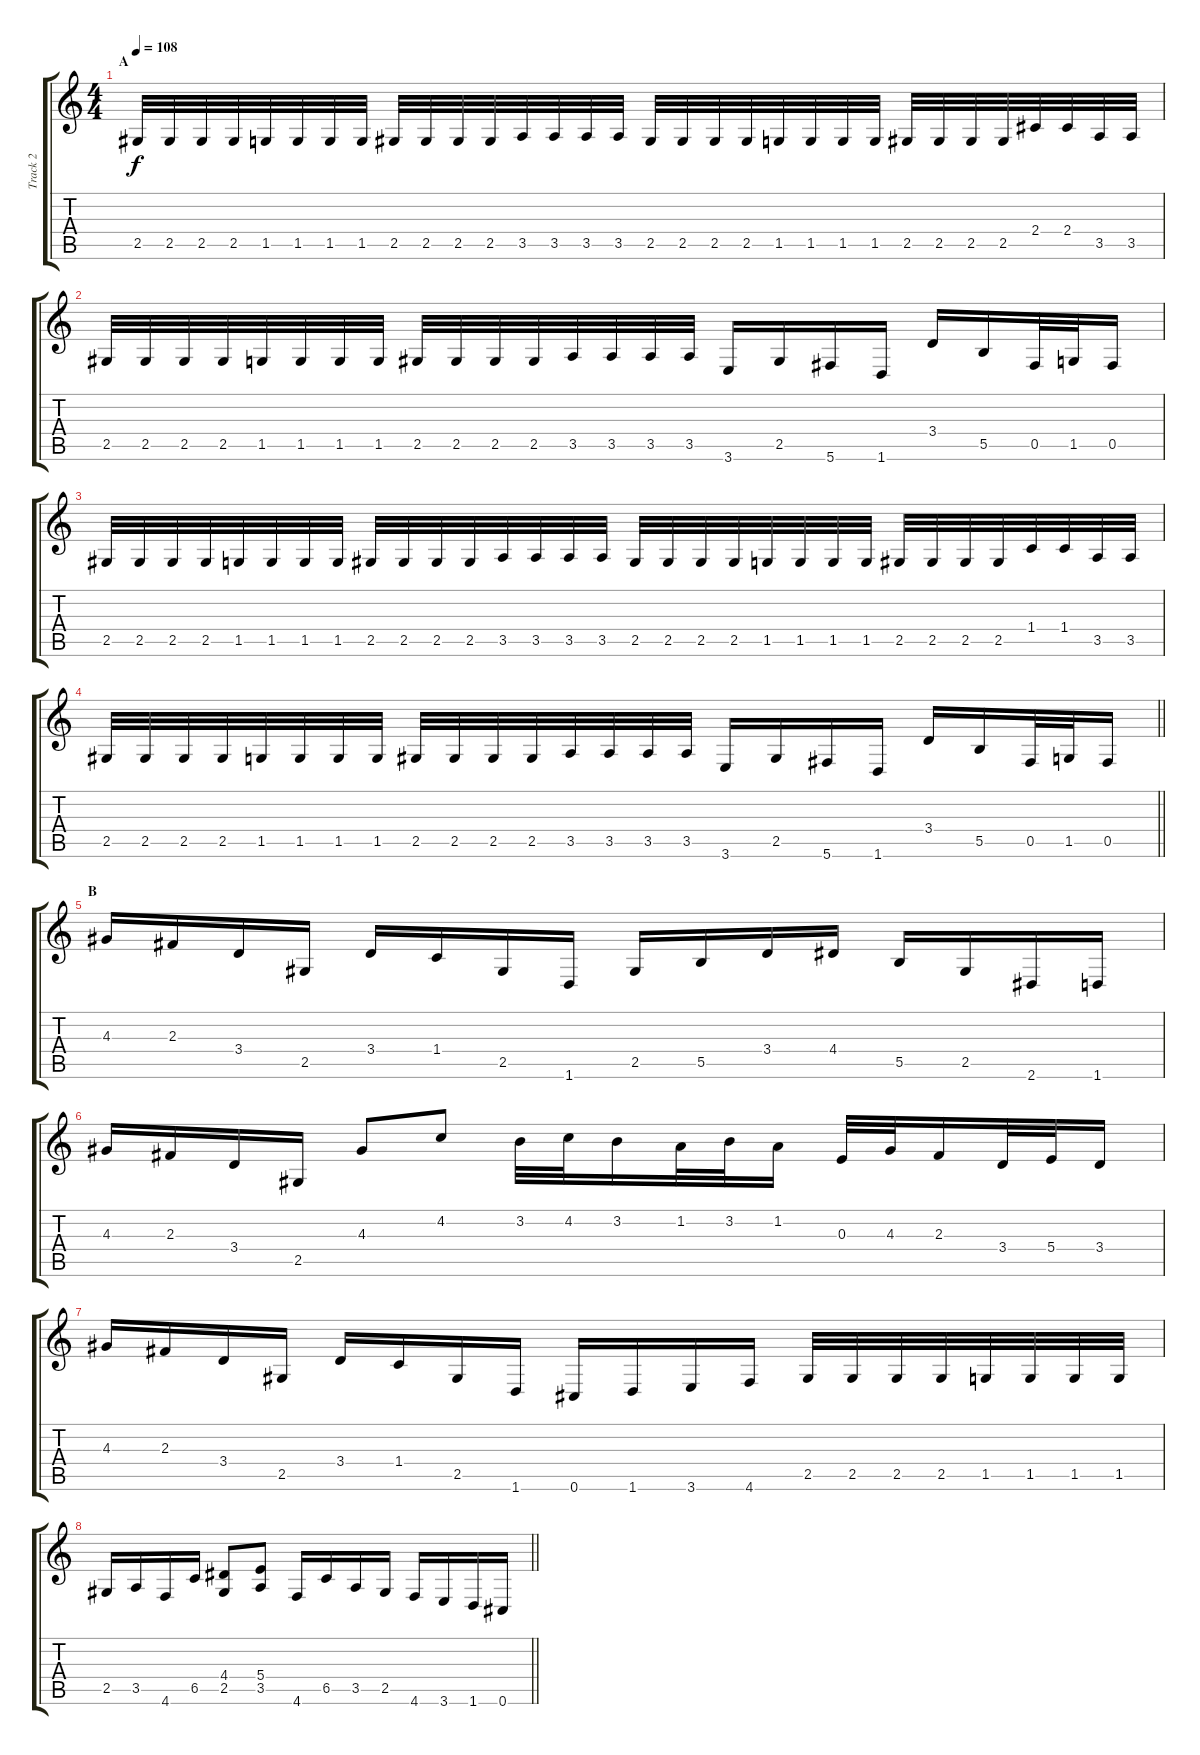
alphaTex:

\track ("Track 2" "Track 2") {instrument distortionguitar}
\staff {score tabs}
\tuning (Db4 Ab3 E3 B2 Gb2 Db2) {hide}
\ts (4 4)
\section ("" "A")
\tempo 108
\clef g2
\ks c
2.5.32{dy f} 2.5.32 2.5.32 2.5.32 1.5.32 1.5.32 1.5.32 1.5.32 2.5.32 2.5.32 2.5.32 2.5.32 3.5.32 3.5.32 3.5.32 3.5.32 2.5.32 2.5.32 2.5.32 2.5.32 1.5.32 1.5.32 1.5.32 1.5.32 2.5.32 2.5.32 2.5.32 2.5.32 2.4.32 2.4.32 3.5.32 3.5.32 |
2.5.32 2.5.32 2.5.32 2.5.32 1.5.32 1.5.32 1.5.32 1.5.32 2.5.32 2.5.32 2.5.32 2.5.32 3.5.32 3.5.32 3.5.32 3.5.32 3.6.16 2.5.16 5.6.16 1.6.16 3.4.16 5.5.16 0.5.32 1.5.32 0.5.16 |
2.5.32 2.5.32 2.5.32 2.5.32 1.5.32 1.5.32 1.5.32 1.5.32 2.5.32 2.5.32 2.5.32 2.5.32 3.5.32 3.5.32 3.5.32 3.5.32 2.5.32 2.5.32 2.5.32 2.5.32 1.5.32 1.5.32 1.5.32 1.5.32 2.5.32 2.5.32 2.5.32 2.5.32 1.4.32 1.4.32 3.5.32 3.5.32 |
\barLineRight lightlight
2.5.32 2.5.32 2.5.32 2.5.32 1.5.32 1.5.32 1.5.32 1.5.32 2.5.32 2.5.32 2.5.32 2.5.32 3.5.32 3.5.32 3.5.32 3.5.32 3.6.16 2.5.16 5.6.16 1.6.16 3.4.16 5.5.16 0.5.32 1.5.32 0.5.16 |
\section ("" "B")
4.3.16 2.3.16 3.4.16 2.5.16 3.4.16 1.4.16 2.5.16 1.6.16 2.5.16 5.5.16 3.4.16 4.4.16 5.5.16 2.5.16 2.6.16 1.6.16 |
4.3.16 2.3.16 3.4.16 2.5.16 4.3.8 4.2.8 3.2.32 4.2.32 3.2.16 1.2.32 3.2.32 1.2.16 0.3.32 4.3.32 2.3.16 3.4.32 5.4.32 3.4.16 |
4.3.16 2.3.16 3.4.16 2.5.16 3.4.16 1.4.16 2.5.16 1.6.16 0.6.16 1.6.16 3.6.16 4.6.16 2.5.32 2.5.32 2.5.32 2.5.32 1.5.32 1.5.32 1.5.32 1.5.32 |
\barLineRight lightlight
2.5.16 3.5.16 4.6.16 6.5.16 (4.4 2.5).8 (5.4 3.5).8 4.6.16 6.5.16 3.5.16 2.5.16 4.6.16 3.6.16 1.6.16 0.6.16
